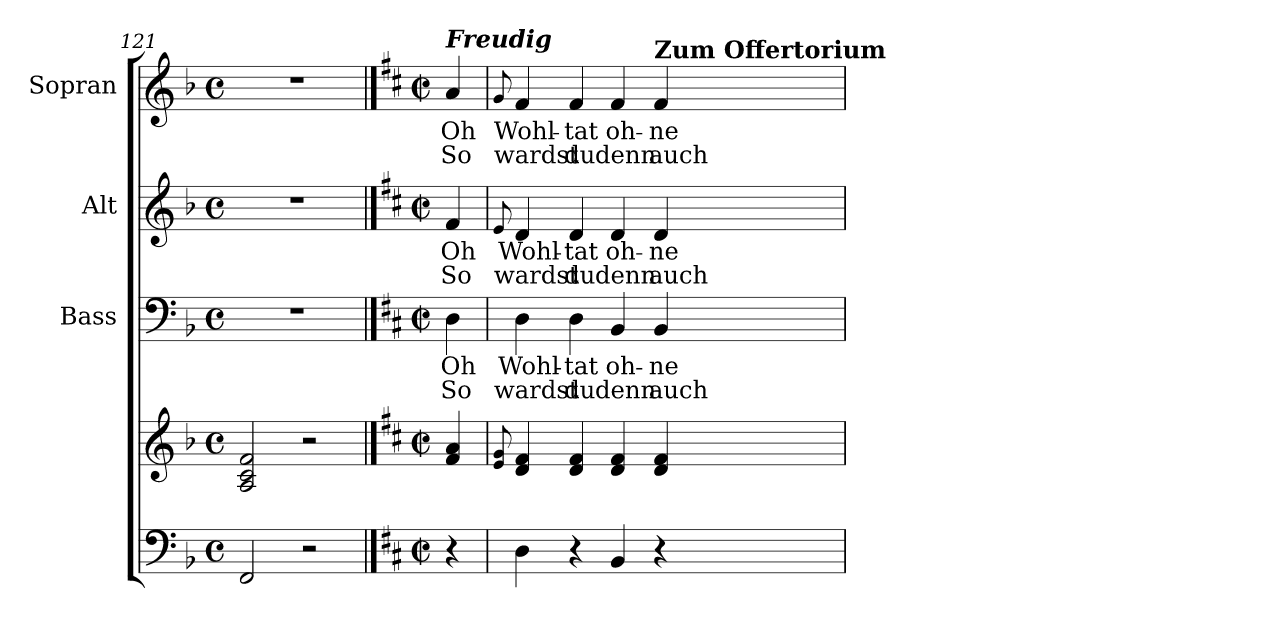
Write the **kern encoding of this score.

**kern	**kern	**kern	**text	**text	**kern	**text	**text	**kern	**text	**text
*part4	*part4	*part3	*part3	*part3	*part2	*part2	*part2	*part1	*part1	*part1
*staff5	*staff4	*staff3	*staff3	*staff3	*staff2	*staff2	*staff2	*staff1	*staff1	*staff1
*	*	*I"Bass	*	*	*I"Alt	*	*	*I"Sopran	*	*
*	*	*I'B.	*	*	*I'A.	*	*	*I'S.	*	*
*clefF4	*clefG2	*clefF4	*	*	*clefG2	*	*	*clefG2	*	*
*k[b-]	*k[b-]	*k[b-]	*	*	*k[b-]	*	*	*k[b-]	*	*
*F:	*F:	*F:	*	*	*F:	*	*	*F:	*	*
*M4/4	*M4/4	*M4/4	*	*	*M4/4	*	*	*M4/4	*	*
*met(c)	*met(c)	*met(c)	*	*	*met(c)	*	*	*met(c)	*	*
=121	=121	=121	=121	=121	=121	=121	=121	=121	=121	=121
2FF/	2A/ 2c/ 2f/	1r	.	.	1r	.	.	1r	.	.
2r	2r	.	.	.	.	.	.	.	.	.
!!LO:PB:g=z
==122	==122	==122	==122	==122	==122	==122	==122	==122	==122	==122
*k[f#c#]	*k[f#c#]	*k[f#c#]	*	*	*k[f#c#]	*	*	*k[f#c#]	*	*
*D:	*D:	*D:	*	*	*D:	*	*	*D:	*	*
*M2/2	*M2/2	*M2/2	*	*	*M2/2	*	*	*M2/2	*	*
*met(c|)	*met(c|)	*met(c|)	*	*	*met(c|)	*	*	*met(c|)	*	*
!	!	!	!	!	!	!	!	!LO:TX:a:Bi:t=Freudig	!	!
!	!	!	!LO:LY:b	!LO:LY:b	!	!LO:LY:b	!LO:LY:b	!	!LO:LY:b	!LO:LY:b
4r	4f#/ 4a/	4D\	Oh	So	4f#/	Oh	So	4a/	Oh	So
=123	=123	=123	=123	=123	=123	=123	=123	=123	=123	=123
.	8qqe/ 8qqg/	.	.	.	8qqe/	.	.	8qqg/	.	.
!	!	!	!LO:LY:b	!LO:LY:b	!	!LO:LY:b	!LO:LY:b	!	!LO:LY:b	!LO:LY:b
4D\	4d/ 4f#/	4D\	Wohl-	wardst	4d/	Wohl-	wardst	4f#/	Wohl-	wardst
!	!	!	!LO:LY:b	!LO:LY:b	!	!LO:LY:b	!LO:LY:b	!	!LO:LY:b	!LO:LY:b
4r	4d/ 4f#/	4D\	-tat	du	4d/	-tat	du	4f#/	-tat	du
!	!	!	!LO:LY:b	!LO:LY:b	!	!LO:LY:b	!LO:LY:b	!	!LO:LY:b	!LO:LY:b
4BB/	4d/ 4f#/	4BB/	oh-	denn	4d/	oh-	denn	4f#/	oh-	denn
!	!	!	!	!	!	!	!	!LO:TX:a:B:t=Zum Offertorium	!	!
!	!	!	!LO:LY:b	!LO:LY:b	!	!LO:LY:b	!LO:LY:b	!	!LO:LY:b	!LO:LY:b
4r	4d/ 4f#/	4BB/	-ne	auch	4d/	-ne	auch	4f#/	-ne	auch
=	=	=	=	=	=	=	=	=	=	=
*-	*-	*-	*-	*-	*-	*-	*-	*-	*-	*-
